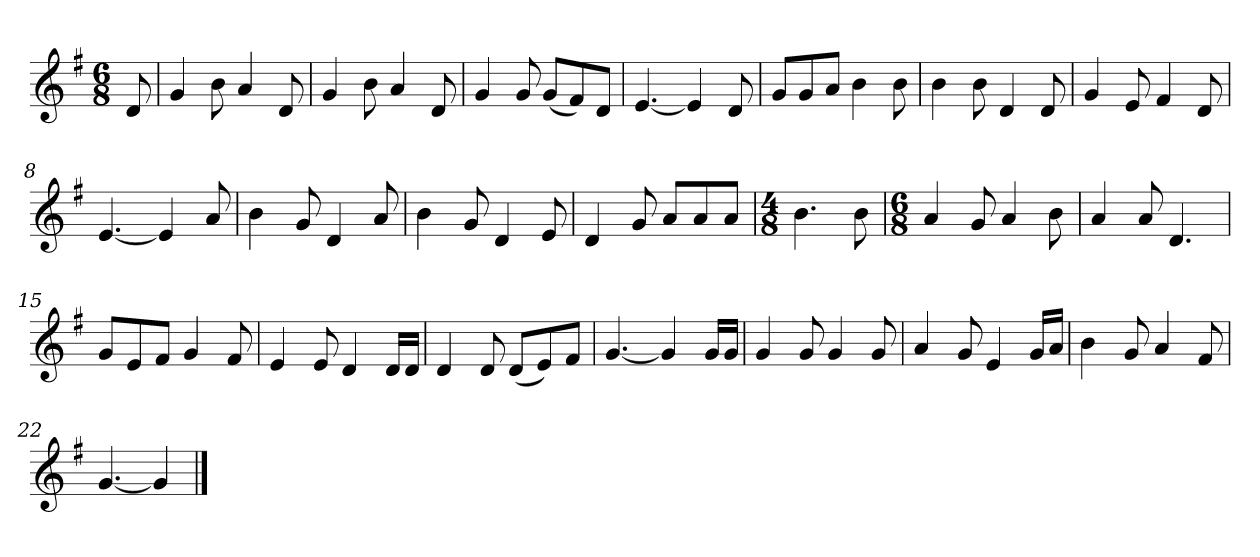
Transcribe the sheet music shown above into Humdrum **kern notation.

**kern
*part1
*staff1
*k[f#]
*M6/8
*MM120
=
8d
=1
4g
8b
4a
8d
=2
4g
8b
4a
8d
=3
4g
8g
(8gL
8f#)
8dJ
=4
[4.e
4e]
8d
=5
8gL
8g
8aJ
4b
8b
=6
4b
8b
4d
8d
=7
4g
8e
4f#
8d
=8
[4.e
4e]
8a
=9
4b
8g
4d
8a
=10
4b
8g
4d
8e
=11
4d
8g
8aL
8a
8aJ
=12
*M4/8
4.b
8b
=13
*M6/8
4a
8g
4a
8b
=14
4a
8a
4.d
=15
8gL
8e
8f#J
4g
8f#
=16
4e
8e
4d
16dLL
16dJJ
=17
4d
8d
(8dL
8e)
8f#J
=18
[4.g
4g]
16gLL
16gJJ
=19
4g
8g
4g
8g
=20
4a
8g
4e
16gLL
16aJJ
=21
4b
8g
4a
8f#
=22
[4.g
4g]
==
*-
